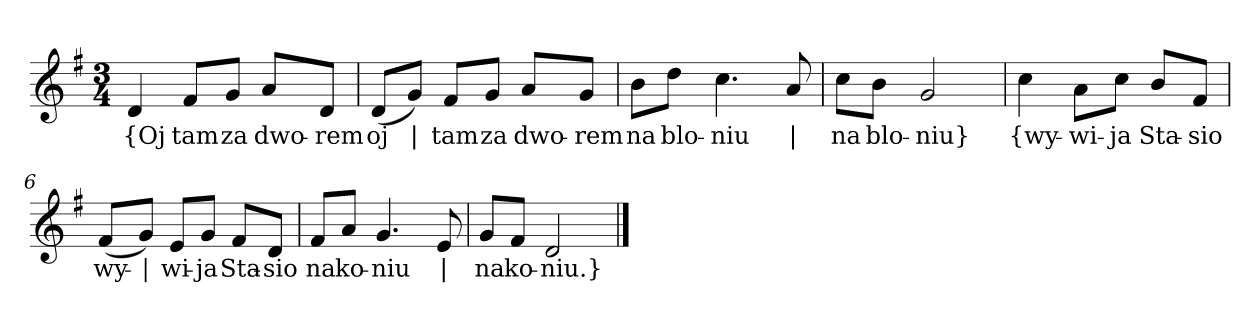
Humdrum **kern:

**kern	**text
*part1	*part1
*staff1	*staff1
*clefG2	*
*k[f#]	*
*G:	*
*M3/4	*
=	=
4d	{Oj
8f#/L	tam
8g/J	za
8a/L	dwo-
8d/J	-rem
=2	=2
(8d/L	oj
8g/J)	|
8f#/L	tam
8g/J	za
8a/L	dwo-
8g/J	-rem
=3	=3
8b\L	na
8dd\J	blo-
4.cc	-niu
8a	|
=4	=4
8cc\L	na
8b\J	blo-
2g	-niu}
=5y	=5y
4cc	{wy-
8a\L	-wi-
8cc\J	-ja
8b/L	Sta-
8f#/J	-sio
=6	=6
(8f#/L	wy-
8g/J)	|
8e/L	-wi-
8g/J	-ja
8f#/L	Sta-
8d/J	-sio
=7	=7
8f#/L	na
8a/J	ko-
4.g	-niu
8e	|
=8	=8
8g/L	na
8f#/J	ko-
2d	-niu.}
==	==
*-	*-
